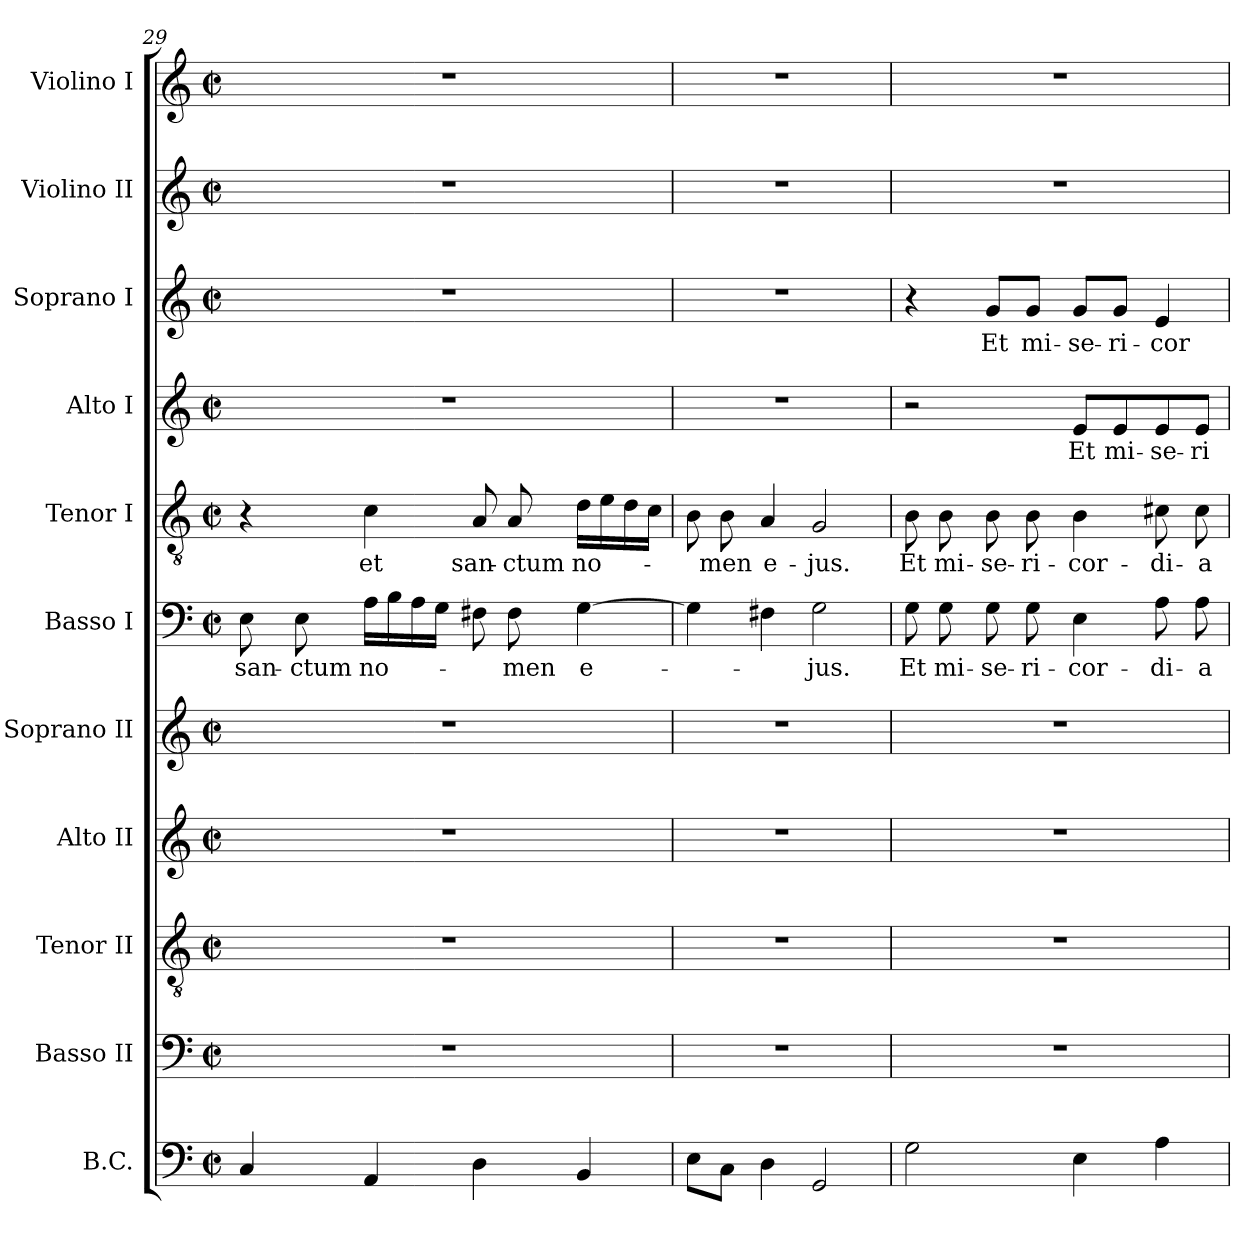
**kern	**kern	**kern	**kern	**kern	**kern	**text	**kern	**text	**kern	**text	**kern	**text	**kern	**kern
*part11	*part10	*part9	*part8	*part7	*part6	*part6	*part5	*part5	*part4	*part4	*part3	*part3	*part2	*part1
*staff11	*staff10	*staff9	*staff8	*staff7	*staff6	*staff6	*staff5	*staff5	*staff4	*staff4	*staff3	*staff3	*staff2	*staff1
*I"B.C.	*I"Basso II	*I"Tenor II	*I"Alto II	*I"Soprano II	*I"Basso I	*	*I"Tenor I	*	*I"Alto I	*	*I"Soprano I	*	*I"Violino II	*I"Violino I
*I'BC	*I'B 2	*I'T 2	*I'A 2	*I'S 2	*I'B 1	*	*I'T 1	*	*I'A 1	*	*I'S 1	*	*I'Vln. II	*I'Vln. I
*clefF4	*clefF4	*clefGv2	*clefG2	*clefG2	*clefF4	*	*clefGv2	*	*clefG2	*	*clefG2	*	*clefG2	*clefG2
*k[]	*k[]	*k[]	*k[]	*k[]	*k[]	*	*k[]	*	*k[]	*	*k[]	*	*k[]	*k[]
*C:	*C:	*C:	*C:	*C:	*C:	*	*C:	*	*C:	*	*C:	*	*C:	*C:
*M2/2	*M2/2	*M2/2	*M2/2	*M2/2	*M2/2	*	*M2/2	*	*M2/2	*	*M2/2	*	*M2/2	*M2/2
*met(c|)	*met(c|)	*met(c|)	*met(c|)	*met(c|)	*met(c|)	*	*met(c|)	*	*met(c|)	*	*met(c|)	*	*met(c|)	*met(c|)
=29	=29	=29	=29	=29	=29	=29	=29	=29	=29	=29	=29	=29	=29	=29
!	!	!	!	!	!	!LO:LY:b	!	!	!	!	!	!	!	!
4C/	1r	1r	1r	1r	8E\	san-	4r	.	1r	.	1r	.	1r	1r
!	!	!	!	!	!	!LO:LY:b	!	!	!	!	!	!	!	!
.	.	.	.	.	8E\	-ctum	.	.	.	.	.	.	.	.
!	!	!	!	!	!	!LO:LY:b	!	!	!	!	!	!	!	!
!	!	!	!	!	!	!	!	!LO:LY:b	!	!	!	!	!	!
4AA/	.	.	.	.	16A\LL	no-	4c\	et	.	.	.	.	.	.
.	.	.	.	.	16B\	.	.	.	.	.	.	.	.	.
.	.	.	.	.	16A\	.	.	.	.	.	.	.	.	.
.	.	.	.	.	16G\JJ	.	.	.	.	.	.	.	.	.
!	!	!	!	!	!	!	!	!LO:LY:b	!	!	!	!	!	!
4D\	.	.	.	.	8F#X\	.	8A/	san-	.	.	.	.	.	.
!	!	!	!	!	!	!LO:LY:b	!	!	!	!	!	!	!	!
!	!	!	!	!	!	!	!	!LO:LY:b	!	!	!	!	!	!
.	.	.	.	.	8F#\	-men	8A/	-ctum	.	.	.	.	.	.
!	!	!	!	!	!	!LO:LY:b	!	!	!	!	!	!	!	!
!	!	!	!	!	!	!	!	!LO:LY:b	!	!	!	!	!	!
4BB/	.	.	.	.	[4G\	e-	16d\LL	no-	.	.	.	.	.	.
.	.	.	.	.	.	.	16e\	.	.	.	.	.	.	.
.	.	.	.	.	.	.	16d\	.	.	.	.	.	.	.
.	.	.	.	.	.	.	16c\JJ	.	.	.	.	.	.	.
=30	=30	=30	=30	=30	=30	=30	=30	=30	=30	=30	=30	=30	=30	=30
8E\L	1r	1r	1r	1r	4G\]	.	8B\	.	1r	.	1r	.	1r	1r
!	!	!	!	!	!	!	!	!LO:LY:b	!	!	!	!	!	!
8C\J	.	.	.	.	.	.	8B\	-men	.	.	.	.	.	.
!	!	!	!	!	!	!	!	!LO:LY:b	!	!	!	!	!	!
4D\	.	.	.	.	4F#X\	.	4A/	e-	.	.	.	.	.	.
!	!	!	!	!	!	!LO:LY:b	!	!	!	!	!	!	!	!
!	!	!	!	!	!	!	!	!LO:LY:b	!	!	!	!	!	!
2GG/	.	.	.	.	2G\	-jus.	2G/	-jus.	.	.	.	.	.	.
!!LO:PB:g=z
=31	=31	=31	=31	=31	=31	=31	=31	=31	=31	=31	=31	=31	=31	=31
!	!	!	!	!	!	!LO:LY:b	!	!	!	!	!	!	!	!
!	!	!	!	!	!	!	!	!LO:LY:b	!	!	!	!	!	!
2G\	1r	1r	1r	1r	8G\	Et	8B\	Et	2r	.	4r	.	1r	1r
!	!	!	!	!	!	!LO:LY:b	!	!	!	!	!	!	!	!
!	!	!	!	!	!	!	!	!LO:LY:b	!	!	!	!	!	!
.	.	.	.	.	8G\	mi-	8B\	mi-	.	.	.	.	.	.
!	!	!	!	!	!	!LO:LY:b	!	!	!	!	!	!	!	!
!	!	!	!	!	!	!	!	!LO:LY:b	!	!	!	!	!	!
!	!	!	!	!	!	!	!	!	!	!	!	!LO:LY:b	!	!
.	.	.	.	.	8G\	-se-	8B\	-se-	.	.	8g/L	Et	.	.
!	!	!	!	!	!	!LO:LY:b	!	!	!	!	!	!	!	!
!	!	!	!	!	!	!	!	!LO:LY:b	!	!	!	!	!	!
!	!	!	!	!	!	!	!	!	!	!	!	!LO:LY:b	!	!
.	.	.	.	.	8G\	-ri-	8B\	-ri-	.	.	8g/J	mi-	.	.
!	!	!	!	!	!	!LO:LY:b	!	!	!	!	!	!	!	!
!	!	!	!	!	!	!	!	!LO:LY:b	!	!	!	!	!	!
!	!	!	!	!	!	!	!	!	!	!LO:LY:b	!	!	!	!
!	!	!	!	!	!	!	!	!	!	!	!	!LO:LY:b	!	!
4E\	.	.	.	.	4E\	-cor-	4B\	-cor-	8e/L	Et	8g/L	-se-	.	.
!	!	!	!	!	!	!	!	!	!	!LO:LY:b	!	!	!	!
!	!	!	!	!	!	!	!	!	!	!	!	!LO:LY:b	!	!
.	.	.	.	.	.	.	.	.	8e/	mi-	8g/J	-ri-	.	.
!	!	!	!	!	!	!LO:LY:b	!	!	!	!	!	!	!	!
!	!	!	!	!	!	!	!	!LO:LY:b	!	!	!	!	!	!
!	!	!	!	!	!	!	!	!	!	!LO:LY:b	!	!	!	!
!	!	!	!	!	!	!	!	!	!	!	!	!LO:LY:b	!	!
4A\	.	.	.	.	8A\	-di-	8c#X\	-di-	8e/	-se-	4e/	-cor-	.	.
!	!	!	!	!	!	!LO:LY:b	!	!	!	!	!	!	!	!
!	!	!	!	!	!	!	!	!LO:LY:b	!	!	!	!	!	!
!	!	!	!	!	!	!	!	!	!	!LO:LY:b	!	!	!	!
.	.	.	.	.	8A\	-a	8c#\	-a	8e/J	-ri-	.	.	.	.
=	=	=	=	=	=	=	=	=	=	=	=	=	=	=
*-	*-	*-	*-	*-	*-	*-	*-	*-	*-	*-	*-	*-	*-	*-
